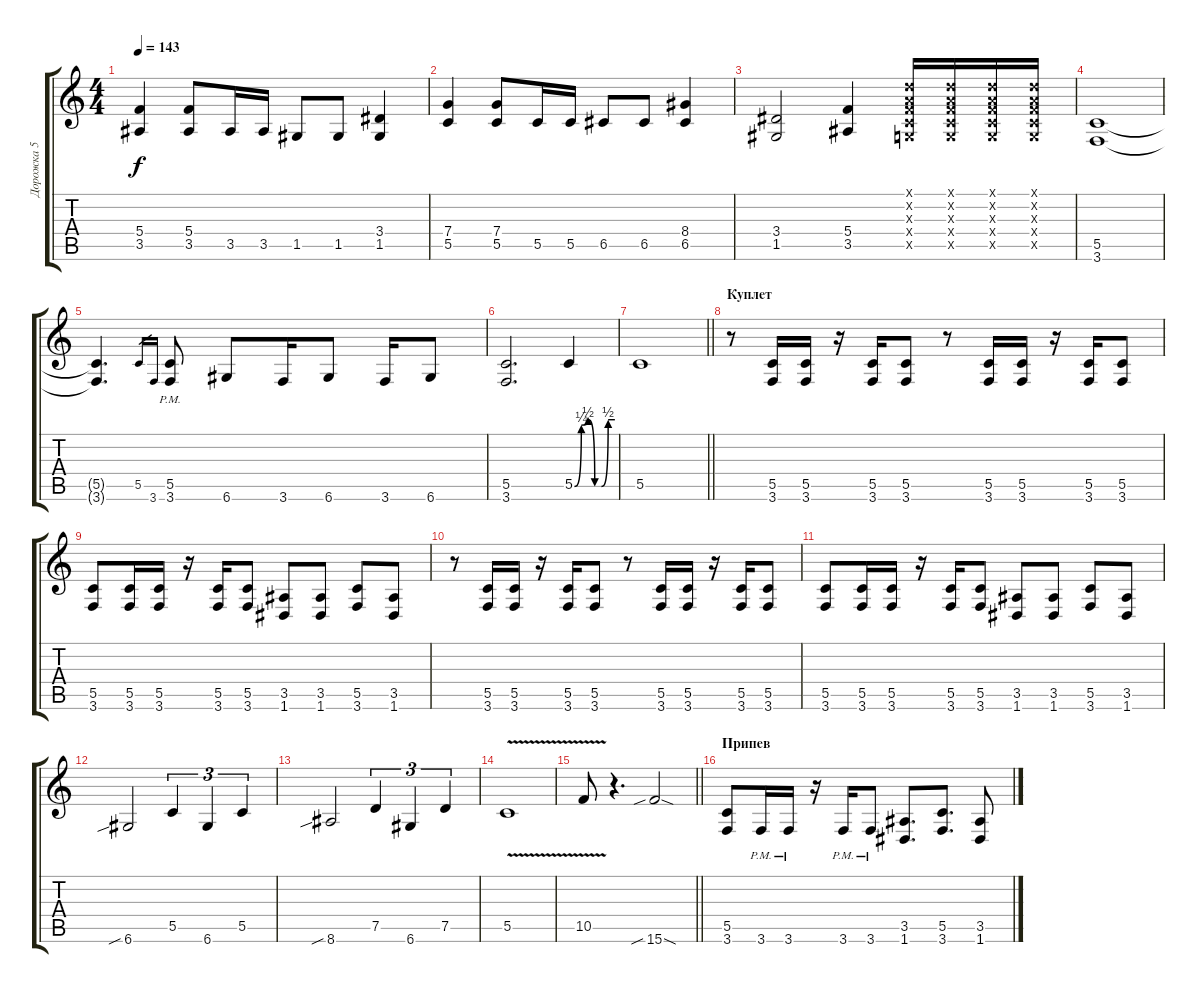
\track ("Дорожка 5" "Дорожка 5") {instrument distortionguitar}
\staff {score tabs}
\tuning (D4 A3 F3 C3 G2 D2) {hide}
\ts (4 4)
\tempo 143
\clef g2
\ks c
(5.4 3.5).4{dy f} (5.4 3.5).8 3.5.16 3.5.16 1.5.8 1.5.8 (3.4 1.5).4 |
(7.4 5.5).4 (7.4 5.5).8 5.5.16 5.5.16 6.5.8 6.5.8 (8.4 6.5).4 |
(3.4 1.5).2 (5.4 3.5).4 (0.1{x} 0.2{x} 0.3{x} 0.4{x} 0.5{x}).16 (0.1{x} 0.2{x} 0.3{x} 0.4{x} 0.5{x}).16 (0.1{x} 0.2{x} 0.3{x} 0.4{x} 0.5{x}).16 (0.1{x} 0.2{x} 0.3{x} 0.4{x} 0.5{x}).16 |
(5.5 3.6).1 |
(5.5{t} 3.6{t}).4{d} 5.5.16{gr} 3.6.16{gr} (5.5{pm} 3.6{pm}).8 6.6.8 3.6.16 6.6.8 3.6.16 6.6.8 |
(5.5 3.6).2{d} 5.5{be (custom 0 0 10 1 20 2 30 0 40 0 50 2 60 2)}.4 |
\barLineRight lightlight
5.5.1 |
\section ("" "Куплет")
r.8 (5.5 3.6).16 (5.5 3.6).16 r.16 (5.5 3.6).16 (5.5 3.6).8 r.8 (5.5 3.6).16 (5.5 3.6).16 r.16 (5.5 3.6).16 (5.5 3.6).8 |
(5.5 3.6).8 (5.5 3.6).16 (5.5 3.6).16 r.16 (5.5 3.6).16 (5.5 3.6).8 (3.5 1.6).8 (3.5 1.6).8 (5.5 3.6).8 (3.5 1.6).8 |
r.8 (5.5 3.6).16 (5.5 3.6).16 r.16 (5.5 3.6).16 (5.5 3.6).8 r.8 (5.5 3.6).16 (5.5 3.6).16 r.16 (5.5 3.6).16 (5.5 3.6).8 |
(5.5 3.6).8 (5.5 3.6).16 (5.5 3.6).16 r.16 (5.5 3.6).16 (5.5 3.6).8 (3.5 1.6).8 (3.5 1.6).8 (5.5 3.6).8 (3.5 1.6).8 |
6.6{sib}.2 5.5.4{tu (3 2)} 6.6.4{tu (3 2)} 5.5.4{tu (3 2)} |
8.6{sib}.2 7.5.4{tu (3 2)} 6.6.4{tu (3 2)} 7.5.4{tu (3 2)} |
5.5{v}.1 |
\barLineRight lightlight
10.5{v}.8 r.4{d} 15.6{sib sod}.2 |
\section ("" "Припев")
(5.5 3.6).8 3.6{pm}.16 3.6{pm}.16 r.16 3.6{pm}.16 3.6{pm}.8 (3.5 1.6).8{d} (5.5 3.6).8{d} (3.5 1.6).8
